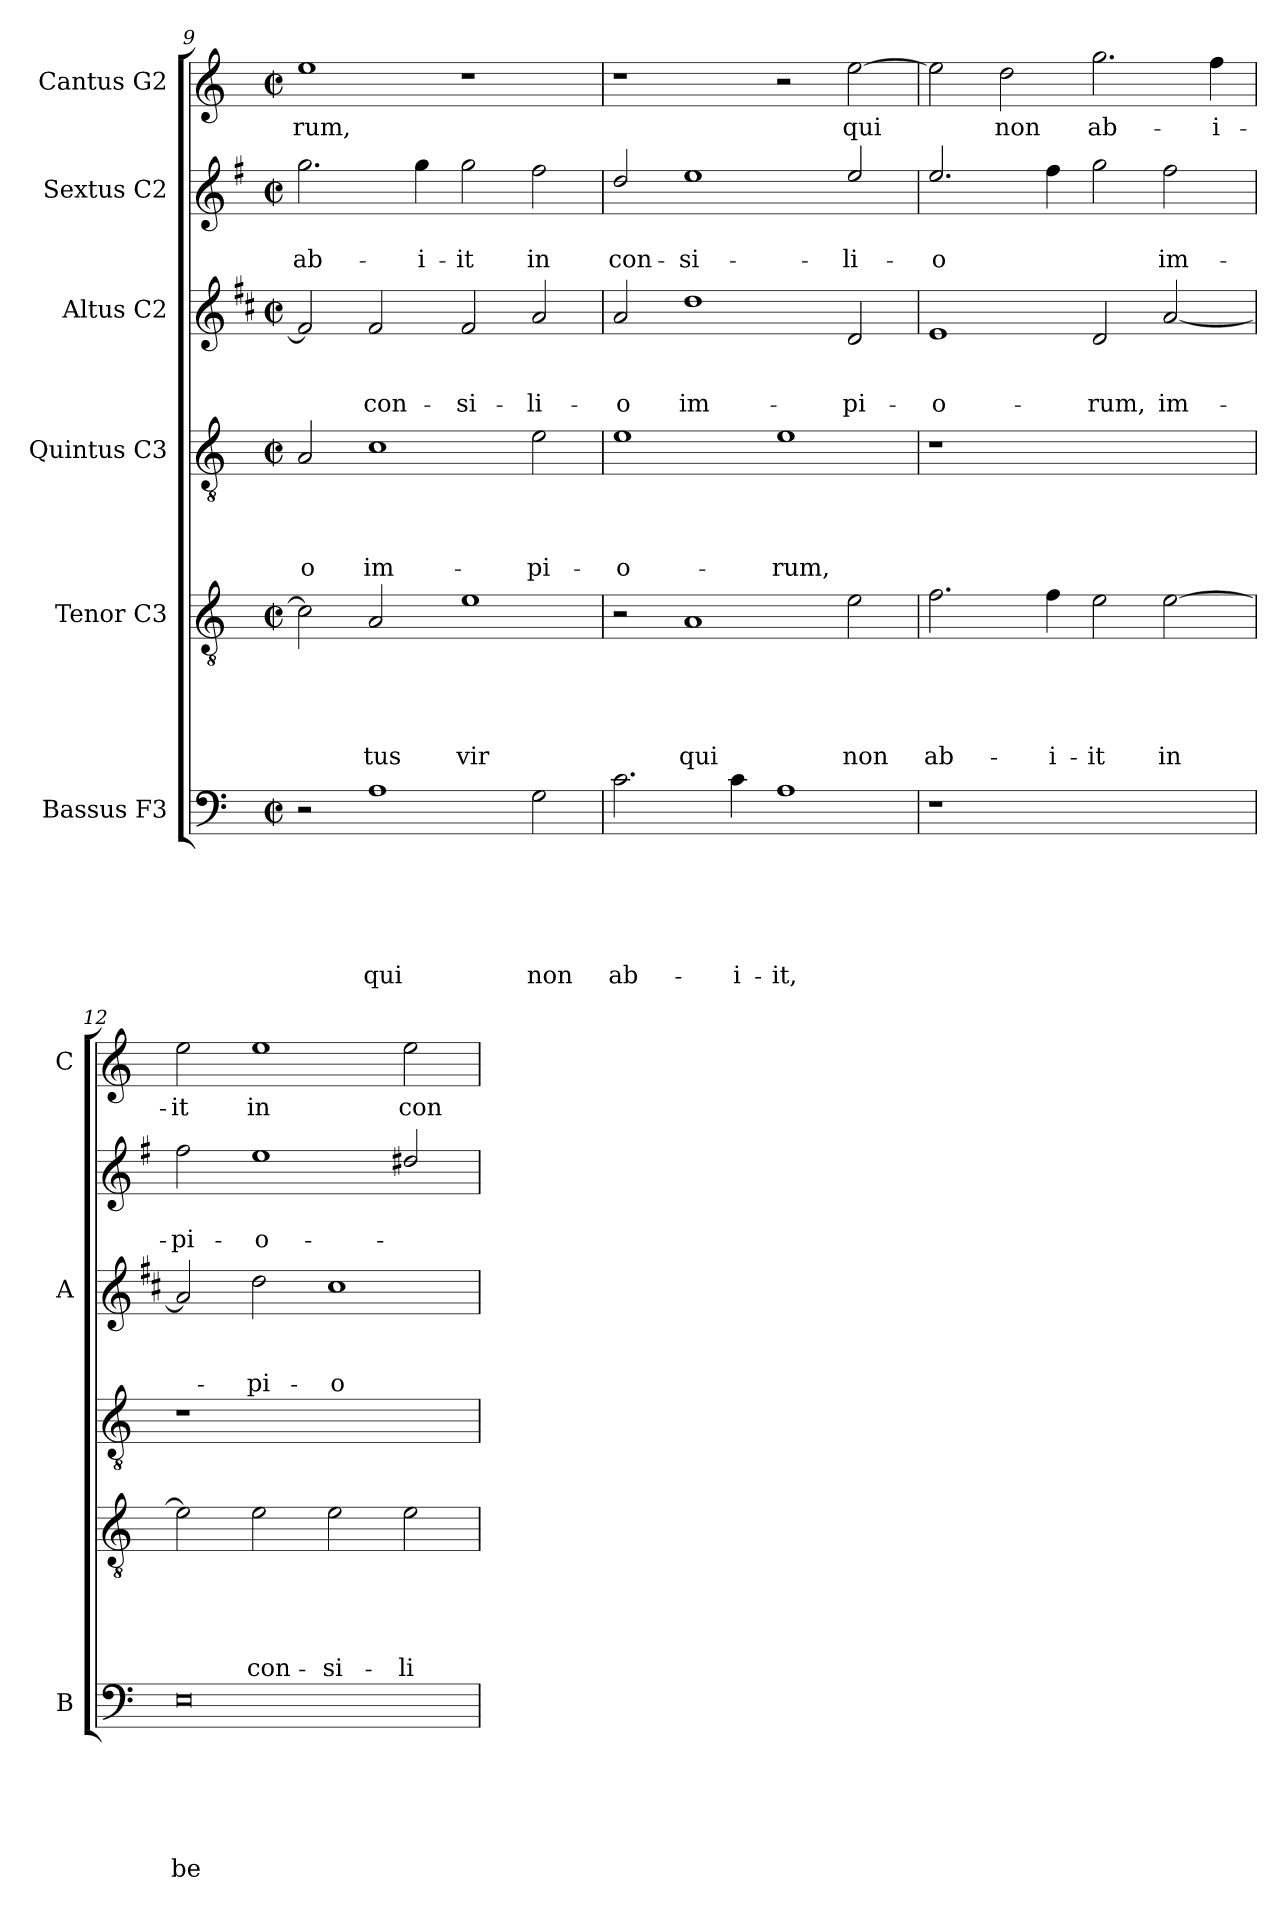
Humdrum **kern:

**kern	**text	**text	**text	**text	**text	**text	**kern	**text	**text	**text	**text	**text	**kern	**text	**text	**text	**text	**kern	**text	**text	**text	**kern	**text	**text	**kern	**text
*part6	*part6	*part6	*part6	*part6	*part6	*part6	*part5	*part5	*part5	*part5	*part5	*part5	*part4	*part4	*part4	*part4	*part4	*part3	*part3	*part3	*part3	*part2	*part2	*part2	*part1	*part1
*staff6	*staff6	*staff6	*staff6	*staff6	*staff6	*staff6	*staff5	*staff5	*staff5	*staff5	*staff5	*staff5	*staff4	*staff4	*staff4	*staff4	*staff4	*staff3	*staff3	*staff3	*staff3	*staff2	*staff2	*staff2	*staff1	*staff1
*I"Bassus F3	*	*	*	*	*	*	*I"Tenor C3	*	*	*	*	*	*I"Quintus C3	*	*	*	*	*I"Altus C2	*	*	*	*I"Sextus C2	*	*	*I"Cantus G2	*
*I'B	*	*	*	*	*	*	*	*	*	*	*	*	*	*	*	*	*	*I'A	*	*	*	*	*	*	*I'C	*
*clefF4	*	*	*	*	*	*	*clefGv2	*	*	*	*	*	*clefGv2	*	*	*	*	*clefG2	*	*	*	*clefG2	*	*	*clefG2	*
*	*	*	*	*	*	*	*	*	*	*	*	*	*	*	*	*	*	*ITrd1c2	*	*	*	*ITrd4c7	*	*	*	*
*k[]	*	*	*	*	*	*	*k[]	*	*	*	*	*	*k[]	*	*	*	*	*k[]	*	*	*	*k[]	*	*	*k[]	*
*C:	*	*	*	*	*	*	*C:	*	*	*	*	*	*C:	*	*	*	*	*C:	*	*	*	*C:	*	*	*C:	*
*M2/2	*	*	*	*	*	*	*M2/2	*	*	*	*	*	*M2/2	*	*	*	*	*M2/2	*	*	*	*M2/2	*	*	*M2/2	*
*met(c|)	*	*	*	*	*	*	*met(c|)	*	*	*	*	*	*met(c|)	*	*	*	*	*met(c|)	*	*	*	*met(c|)	*	*	*met(c|)	*
=9	=9	=9	=9	=9	=9	=9	=9	=9	=9	=9	=9	=9	=9	=9	=9	=9	=9	=9	=9	=9	=9	=9	=9	=9	=9	=9
!	!	!	!	!	!	!	!	!	!	!	!	!	!	!	!	!	!LO:LY:b	!	!	!	!	!	!	!LO:LY:b	!	!LO:LY:b
2r	.	.	.	.	.	.	2c\]	.	.	.	.	.	2A/	.	.	.	-o	2e/]	.	.	.	2.cc\	.	ab-	1ee	-rum,
!	!	!	!	!	!	!LO:LY:b	!	!	!	!	!	!LO:LY:b	!	!	!	!	!LO:LY:b	!	!	!	!LO:LY:b	!	!	!	!	!
1A	.	.	.	.	.	qui	2A/	.	.	.	.	-tus	1c	.	.	.	im-	2e/	.	.	con-	.	.	.	.	.
!	!	!	!	!	!	!	!	!	!	!	!	!	!	!	!	!	!	!	!	!	!	!	!	!LO:LY:b	!	!
.	.	.	.	.	.	.	.	.	.	.	.	.	.	.	.	.	.	.	.	.	.	4cc\	.	-i-	.	.
!	!	!	!	!	!	!	!	!	!	!	!	!LO:LY:b	!	!	!	!	!	!	!	!	!LO:LY:b	!	!	!LO:LY:b	!	!
.	.	.	.	.	.	.	1e	.	.	.	.	vir	.	.	.	.	.	2e/	.	.	-si-	2cc\	.	-it	1r	.
!	!	!	!	!	!	!LO:LY:b	!	!	!	!	!	!	!	!	!	!	!LO:LY:b	!	!	!	!LO:LY:b	!	!	!LO:LY:b	!	!
2G\	.	.	.	.	.	non	.	.	.	.	.	.	2e\	.	.	.	-pi-	2g/	.	.	-li-	2b\	.	in	.	.
=10	=10	=10	=10	=10	=10	=10	=10	=10	=10	=10	=10	=10	=10	=10	=10	=10	=10	=10	=10	=10	=10	=10	=10	=10	=10	=10
!	!	!	!	!	!	!LO:LY:b	!	!	!	!	!	!	!	!	!	!	!LO:LY:b	!	!	!	!LO:LY:b	!	!	!LO:LY:b	!	!
2.c\	.	.	.	.	.	ab-	2r	.	.	.	.	.	1e	.	.	.	-o-	2g/	.	.	-o	2g/	.	con-	1r	.
!	!	!	!	!	!	!	!	!	!	!	!	!LO:LY:b	!	!	!	!	!	!	!	!	!LO:LY:b	!	!	!LO:LY:b	!	!
.	.	.	.	.	.	.	1A	.	.	.	.	qui	.	.	.	.	.	1cc	.	.	im-	1a	.	-si-	.	.
!	!	!	!	!	!	!LO:LY:b	!	!	!	!	!	!	!	!	!	!	!	!	!	!	!	!	!	!	!	!
4c\	.	.	.	.	.	-i-	.	.	.	.	.	.	.	.	.	.	.	.	.	.	.	.	.	.	.	.
!	!	!	!	!	!	!LO:LY:b	!	!	!	!	!	!	!	!	!	!	!LO:LY:b	!	!	!	!	!	!	!	!	!
1A	.	.	.	.	.	-it,	.	.	.	.	.	.	1e	.	.	.	-rum,	.	.	.	.	.	.	.	2r	.
!	!	!	!	!	!	!	!	!	!	!	!	!LO:LY:b	!	!	!	!	!	!	!	!	!LO:LY:b	!	!	!LO:LY:b	!	!LO:LY:b
.	.	.	.	.	.	.	2e\	.	.	.	.	non	.	.	.	.	.	2c/	.	.	-pi-	2a/	.	-li-	[2ee\	qui
=11	=11	=11	=11	=11	=11	=11	=11	=11	=11	=11	=11	=11	=11	=11	=11	=11	=11	=11	=11	=11	=11	=11	=11	=11	=11	=11
!	!	!	!	!	!	!	!	!	!	!	!	!LO:LY:b	!	!	!	!	!	!	!	!	!LO:LY:b	!	!	!LO:LY:b	!	!
1r	.	.	.	.	.	.	2.f\	.	.	.	.	ab-	1r	.	.	.	.	1d	.	.	-o-	2.a/	.	-o	2ee\]	.
!	!	!	!	!	!	!	!	!	!	!	!	!	!	!	!	!	!	!	!	!	!	!	!	!	!	!LO:LY:b
.	.	.	.	.	.	.	.	.	.	.	.	.	.	.	.	.	.	.	.	.	.	.	.	.	2dd\	non
!	!	!	!	!	!	!	!	!	!	!	!	!LO:LY:b	!	!	!	!	!	!	!	!	!	!	!	!	!	!
.	.	.	.	.	.	.	4f\	.	.	.	.	-i-	.	.	.	.	.	.	.	.	.	4b\	.	.	.	.
!	!	!	!	!	!	!	!	!	!	!	!	!LO:LY:b	!	!	!	!	!	!	!	!	!LO:LY:b	!	!	!	!	!LO:LY:b
1ryy	.	.	.	.	.	.	2e\	.	.	.	.	-it	1ryy	.	.	.	.	2c/	.	.	-rum,	2cc\	.	.	2.gg\	ab-
!	!	!	!	!	!	!	!	!	!	!	!	!LO:LY:b	!	!	!	!	!	!	!	!	!LO:LY:b	!	!	!LO:LY:b	!	!
.	.	.	.	.	.	.	[2e\	.	.	.	.	in	.	.	.	.	.	[2g/	.	.	im-	2b\	.	im-	.	.
!	!	!	!	!	!	!	!	!	!	!	!	!	!	!	!	!	!	!	!	!	!	!	!	!	!	!LO:LY:b
.	.	.	.	.	.	.	.	.	.	.	.	.	.	.	.	.	.	.	.	.	.	.	.	.	4ff\	-i-
=12	=12	=12	=12	=12	=12	=12	=12	=12	=12	=12	=12	=12	=12	=12	=12	=12	=12	=12	=12	=12	=12	=12	=12	=12	=12	=12
!	!	!	!	!	!	!LO:LY:b	!	!	!	!	!	!	!	!	!	!	!	!	!	!	!	!	!	!LO:LY:b	!	!LO:LY:b
0E	.	.	.	.	.	be-	2e\]	.	.	.	.	.	1r	.	.	.	.	2g/]	.	.	.	2b\	.	-pi-	2ee\	-it
!	!	!	!	!	!	!	!	!	!	!	!	!LO:LY:b	!	!	!	!	!	!	!	!	!LO:LY:b	!	!	!LO:LY:b	!	!LO:LY:b
.	.	.	.	.	.	.	2e\	.	.	.	.	con-	.	.	.	.	.	2cc\	.	.	-pi-	1a	.	-o-	1ee	in
!	!	!	!	!	!	!	!	!	!	!	!	!LO:LY:b	!	!	!	!	!	!	!	!	!LO:LY:b	!	!	!	!	!
.	.	.	.	.	.	.	2e\	.	.	.	.	-si-	1ryy	.	.	.	.	1b	.	.	-o-	.	.	.	.	.
!	!	!	!	!	!	!	!	!	!	!	!	!LO:LY:b	!	!	!	!	!	!	!	!	!	!	!	!	!	!LO:LY:b
.	.	.	.	.	.	.	2e\	.	.	.	.	-li-	.	.	.	.	.	.	.	.	.	2g#/	.	.	2ee\	con-
=	=	=	=	=	=	=	=	=	=	=	=	=	=	=	=	=	=	=	=	=	=	=	=	=	=	=
*-	*-	*-	*-	*-	*-	*-	*-	*-	*-	*-	*-	*-	*-	*-	*-	*-	*-	*-	*-	*-	*-	*-	*-	*-	*-	*-
